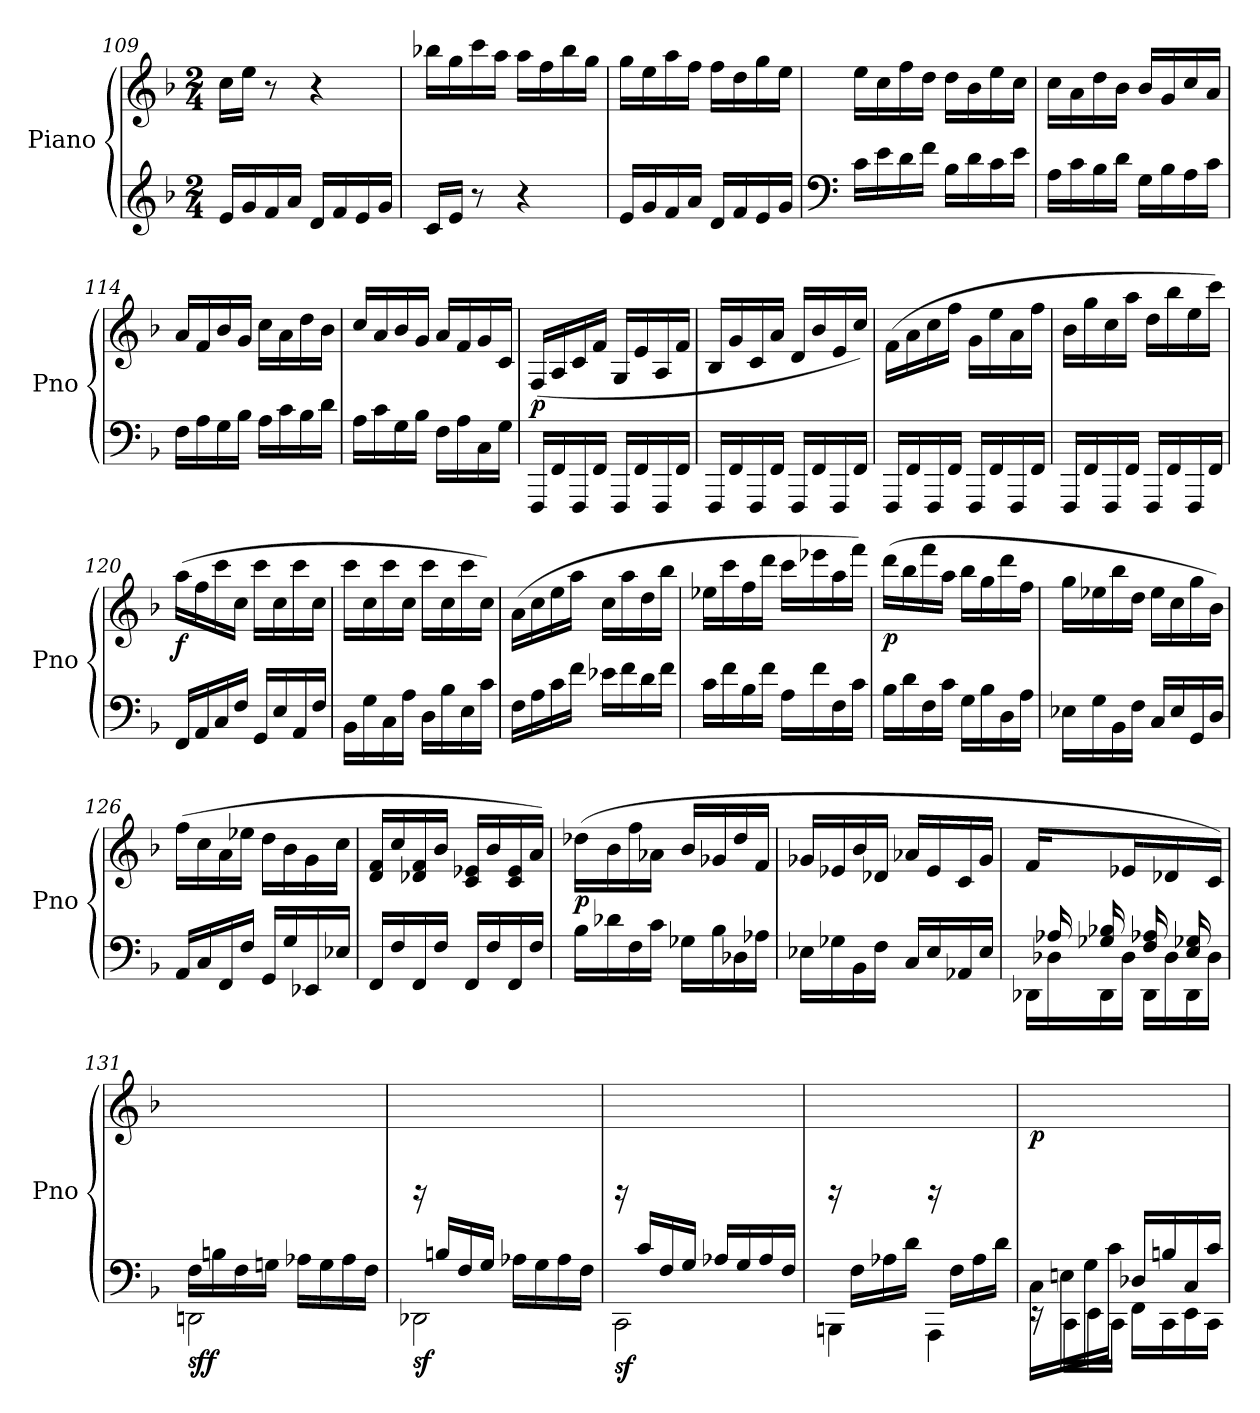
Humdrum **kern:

**kern	**kern	**dynam
*part1	*part1	*part1
*staff2	*staff1	*staff1/2
*I"Piano	*	*
*I'Pno	*	*
!!LO:LB:g=z
*clefG2	*clefG2	*
*k[b-]	*k[b-]	*
*M2/4	*M2/4	*
=109	=109	=109
16e/LL	16cc\LL	.
16g/	16ee\JJ	.
16f/	8r	.
16a/JJ	.	.
16d/LL	4r	.
16f/	.	.
16e/	.	.
16g/JJ	.	.
!!LO:PB:g=z
=110	=110	=110
16c/LL	16bb-X\LL	.
16e/JJ	16gg\	.
8r	16ccc\	.
.	16aa\JJ	.
4r	16aa\LL	.
.	16ff\	.
.	16bb-\	.
.	16gg\JJ	.
=111	=111	=111
16e/LL	16gg\LL	.
16g/	16ee\	.
16f/	16aa\	.
16a/JJ	16ff\JJ	.
16d/LL	16ff\LL	.
16f/	16dd\	.
16e/	16gg\	.
16g/JJ	16ee\JJ	.
=112	=112	=112
*clefF4	*	*
!	!	!LO:DY:b
16c\LL	16ee\LL	other-dynamics
16e\	16cc\	.
16d\	16ff\	.
16f\JJ	16dd\JJ	.
16B-\LL	16dd\LL	.
16d\	16b-\	.
16c\	16ee\	.
16e\JJ	16cc\JJ	.
=113	=113	=113
16A\LL	16cc\LL	.
16c\	16a\	.
16B-\	16dd\	.
16d\JJ	16b-\JJ	.
16G\LL	16b-/LL	.
16B-\	16g/	.
16A\	16cc/	.
16c\JJ	16a/JJ	.
=114	=114	=114
16F\LL	16a/LL	.
16A\	16f/	.
16G\	16b-/	.
16B-\JJ	16g/JJ	.
16A\LL	16cc\LL	.
16c\	16a\	.
16B-\	16dd\	.
16d\JJ	16b-\JJ	.
!!LO:LB:g=z
=115	=115	=115
!	!	!LO:DY:b
16A\LL	16cc/LL	other-dynamics
16c\	16a/	.
16G\	16b-/	.
16B-\JJ	16g/JJ	.
16F\LL	16a/LL	.
16A\	16f/	.
16C\	16g/	.
16G\JJ	16c/JJ	.
!!LO:LB:g=z
=116	=116	=116
!	!	!LO:DY:b
16FFF/LL	(16F/LL	p
16FF/	16A/	.
16FFF/	16c/	.
16FF/JJ	16f/JJ	.
!	!	!LO:DY:b
16FFF/LL	16G/LL	other-dynamics
16FF/	16e/	.
16FFF/	16A/	.
16FF/JJ	16f/JJ	.
=117	=117	=117
16FFF/LL	16B-/LL	.
16FF/	16g/	.
16FFF/	16c/	.
16FF/JJ	16a/JJ	.
16FFF/LL	16d/LL	.
16FF/	16b-/	.
16FFF/	16e/	.
16FF/JJ	16cc/JJ)	.
=118	=118	=118
16FFF/LL	(16f\LL	.
16FF/	16a\	.
16FFF/	16cc\	.
16FF/JJ	16ff\JJ	.
16FFF/LL	16g\LL	.
16FF/	16ee\	.
16FFF/	16a\	.
16FF/JJ	16ff\JJ	.
=119	=119	=119
16FFF/LL	16b-\LL	.
16FF/	16gg\	.
16FFF/	16cc\	.
16FF/JJ	16aa\JJ	.
16FFF/LL	16dd\LL	.
16FF/	16bb-\	.
16FFF/	16ee\	.
16FF/JJ	16ccc\JJ)	.
=120	=120	=120
!	!	!LO:DY:b
16FF/LL	(16aa\LL	f
16AA/	16ff\	.
16C/	16ccc\	.
16F/JJ	16cc\JJ	.
16GG/LL	16ccc\LL	.
16E/	16cc\	.
16AA/	16ccc\	.
16F/JJ	16cc\JJ	.
=121	=121	=121
16BB-\LL	16ccc\LL	.
16G\	16cc\	.
16C\	16ccc\	.
16A\JJ	16cc\JJ	.
16D\LL	16ccc\LL	.
16B-\	16cc\	.
16E\	16ccc\	.
16c\JJ	16cc\JJ)	.
!!LO:LB:g=z
=122	=122	=122
16F\LL	(16a\LL	.
16A\	16cc\	.
16c\	16ee\	.
16f\JJ	16aa\JJ	.
16e-X\LL	16cc\LL	.
16f\	16aa\	.
16d\	16dd\	.
16f\JJ	16bb-\JJ	.
=123	=123	=123
16c\LL	16ee-X\LL	.
16f\	16ccc\	.
16B-\	16ff\	.
16f\JJ	16ddd\JJ	.
16A\LL	16ccc\LL	.
16f\	16eee-X\	.
16F\	16aa\	.
16c\JJ	16fff\JJ)	.
=124	=124	=124
!	!	!LO:DY:b
16B-\LL	(16ddd\LL	p
16d\	16bb-\	.
16F\	16fff\	.
16c\JJ	16aa\JJ	.
16G\LL	16bb-\LL	.
16B-\	16gg\	.
16D\	16ddd\	.
16A\JJ	16ff\JJ	.
=125	=125	=125
16E-X\LL	16gg\LL	.
16G\	16ee-X\	.
16BB-\	16bb-\	.
16F\JJ	16dd\JJ	.
16C/LL	16ee-\LL	.
16E-/	16cc\	.
16GG/	16gg\	.
16D/JJ	16b-\JJ)	.
=126	=126	=126
!	!	!LO:DY:b
16AA/LL	(16ff\LL	other-dynamics
16C/	16cc\	.
16FF/	16a\	.
16F/JJ	16ee-X\JJ	.
16GG/LL	16dd\LL	.
16G/	16b-\	.
16EE-X/	16g\	.
16E-X/JJ	16cc\JJ	.
!!LO:LB:g=z
=127	=127	=127
16FF/LL	16d/ 16f/LL	.
16F/	16cc/	.
16FF/	16d-X/ 16f/	.
16F/JJ	16b-/JJ	.
16FF/LL	16c/ 16e-X/LL	.
16F/	16b-/	.
16FF/	16c/ 16e-/	.
16F/JJ	16a/JJ)	.
=128	=128	=128
!	!	!LO:DY:b
16B-\LL	(16dd-X\LL	p
16d-X\	16b-\	.
16F\	16ff\	.
16c\JJ	16a-X\JJ	.
16G-X\LL	16b-/LL	.
16B-\	16g-X/	.
16D-X\	16dd-/	.
16A-X\JJ	16f/JJ	.
=129	=129	=129
16E-X\LL	16g-X/LL	.
16G-X\	16e-X/	.
16BB-\	16b-/	.
16F\JJ	16d-X/JJ	.
16C/LL	16a-X/LL	.
16E-/	16e-/	.
16AA-X/	16c/	.
16E-/JJ	16g-/JJ	.
=130	=130	=130
*^	*	*
!	!	!	!LO:DY:b
16ryy	16DD-X\LL	16f/LL	other-dynamics
16A-X/	16D-X\	8ryy	.
16G-X/ 16B-X/	16DD-\	.	.
16ryy	16D-\JJ	16e-X/JJ	.
16F/ 16A-X/LL	16DD-\LL	16ryy	.
16ryy	16D-\	16d-X/	.
16E/ 16G-X/	16DD-\	16ryy	.
16ryy	16D-\JJ	16c/JJ)	.
!!LO:LB:g=z
=131	=131	=131	=131
!	!	!	!LO:DY:b=2
!	!	!	!LO:DY:n=1:b
16F\LL	2DDn\	2ryy	sf f
16Bn\	.	.	.
16F\	.	.	.
16Gn\JJ	.	.	.
16A-X\LL	.	.	.
16G\	.	.	.
16A-\	.	.	.
16F\JJ	.	.	.
=132	=132	=132	=132
!	!	!	!LO:DY:b=2
16ryy	2DD-X\	16rGG	sf
16Bn/LL	.	4..ryy	.
16F/	.	.	.
16G/JJ	.	.	.
16A-X\LL	.	.	.
16G\	.	.	.
16A-\	.	.	.
16F\JJ	.	.	.
=133	=133	=133	=133
!	!	!	!LO:DY:b=2
16ryy	2CC\	16rGG	sf
16c/LL	.	4..ryy	.
16F/	.	.	.
16G/JJ	.	.	.
16A-X/LL	.	.	.
16G/	.	.	.
16A-/	.	.	.
16F/JJ	.	.	.
=134	=134	=134	=134
16ryy	4BBBn\	16rGG	.
16F\LL	.	8.ryy	.
16A-X\	.	.	.
16d\JJ	.	.	.
16ryy	4AAA\	16rGG	.
16F\LL	.	8.ryy	.
16A-\	.	.	.
16d\JJ	.	.	.
=135	=135	=135	=135
!	!	!	!LO:DY:b
16C\LL	16rEE	2ryy	p
16En\	16CC\LL	.	.
16G\	16EE\	.	.
16c\JJ	16CC\JJ	.	.
16D-X/LL	16FF\LL	.	.
16Bn/	16CC\	.	.
16C/	16EE\	.	.
16c/JJ	16CC\JJ	.	.
*v	*v	*	*
=	=	=
*-	*-	*-
